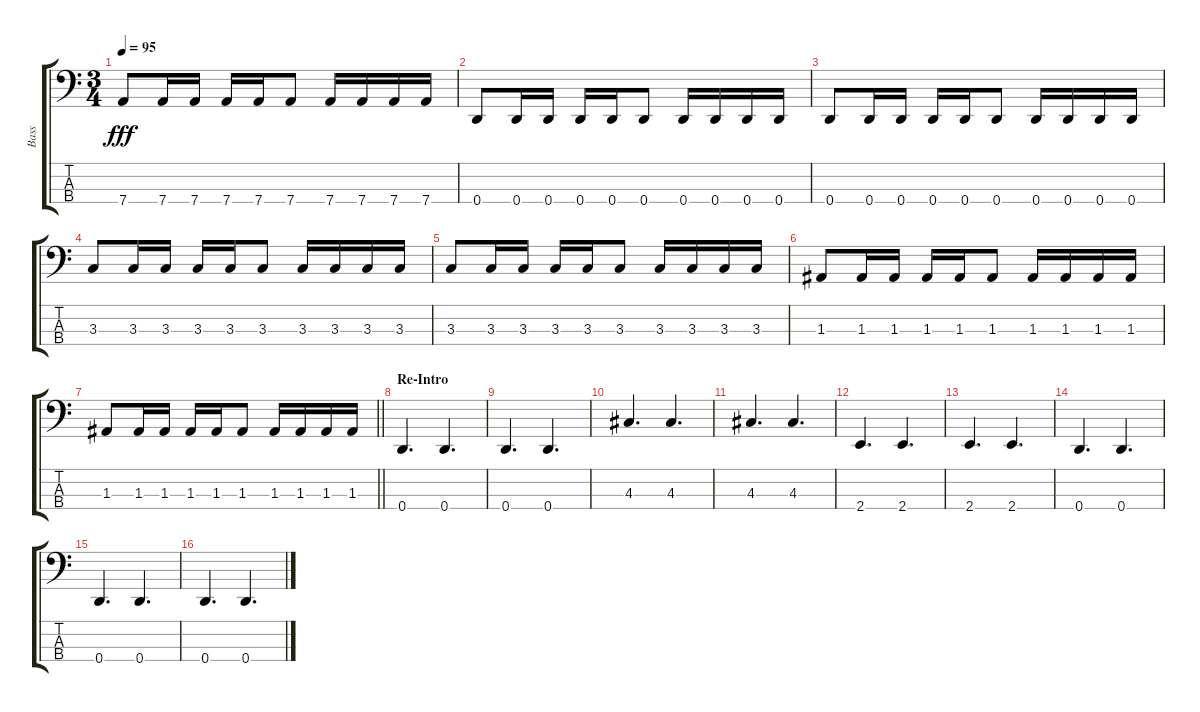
\track ("Bass" "Bass") {instrument electricbasspick}
\staff {score tabs}
\tuning (G2 D2 A1 D1) {hide}
\ts (3 4)
\tempo 95
\clef f4
\ks c
7.4.8{dy fff} 7.4.16 7.4.16 7.4.16 7.4.16 7.4.8 7.4.16 7.4.16 7.4.16 7.4.16 |
0.4.8 0.4.16 0.4.16 0.4.16 0.4.16 0.4.8 0.4.16 0.4.16 0.4.16 0.4.16 |
0.4.8 0.4.16 0.4.16 0.4.16 0.4.16 0.4.8 0.4.16 0.4.16 0.4.16 0.4.16 |
3.3.8 3.3.16 3.3.16 3.3.16 3.3.16 3.3.8 3.3.16 3.3.16 3.3.16 3.3.16 |
3.3.8 3.3.16 3.3.16 3.3.16 3.3.16 3.3.8 3.3.16 3.3.16 3.3.16 3.3.16 |
1.3.8 1.3.16 1.3.16 1.3.16 1.3.16 1.3.8 1.3.16 1.3.16 1.3.16 1.3.16 |
\barLineRight lightlight
1.3.8 1.3.16 1.3.16 1.3.16 1.3.16 1.3.8 1.3.16 1.3.16 1.3.16 1.3.16 |
\section ("" "Re-Intro")
0.4.4{d} 0.4.4{d} |
0.4.4{d} 0.4.4{d} |
4.3.4{d} 4.3.4{d} |
4.3.4{d} 4.3.4{d} |
2.4.4{d} 2.4.4{d} |
2.4.4{d} 2.4.4{d} |
0.4.4{d} 0.4.4{d} |
0.4.4{d} 0.4.4{d} |
0.4.4{d} 0.4.4{d}
